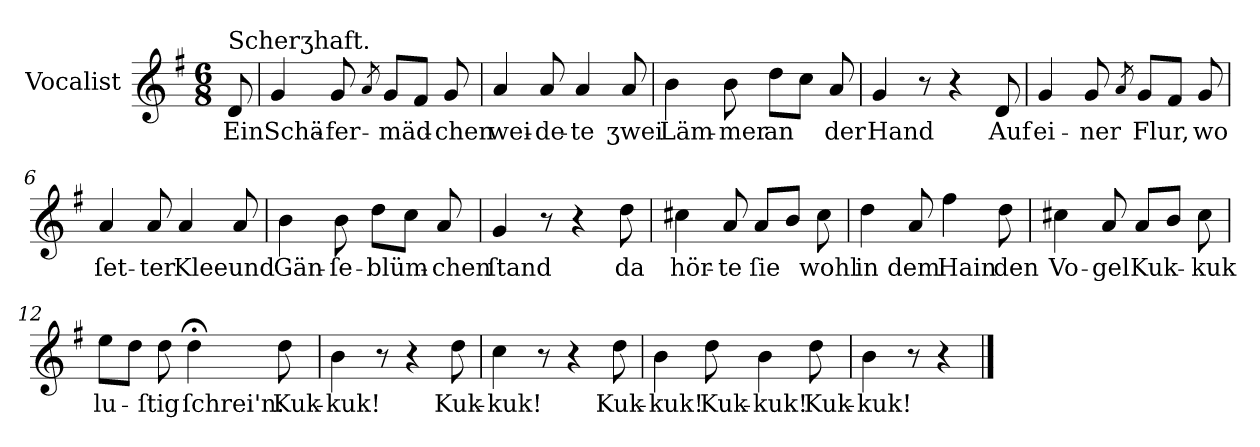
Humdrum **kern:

**kern	**text
*part1	*part1
*staff1	*staff1
*I"Vocalist	*
*clefG2	*
*k[f#]	*
*G:	*
*M6/8	*
=	=
!LO:TX:a:t=Scherʒhaft.	!
8d	Ein
=1	=1
4g	Schä-
8g	-fer-
8qa	.
8gL	-mäd-
8f#J	.
8g	-chen
=2	=2
4a	wei-
8a	-de-
4a	-te
8a	ʒwei
=3	=3
4b	Läm-
8b	-mer
8ddL	an
8ccJ	.
8a	der
=4	=4
4g	Hand
8r	.
4r	.
8d	Auf
=5	=5
4g	ei-
8g	-ner
8qa	.
8gL	Flur,
8f#J	.
8g	wo
=6	=6
4a	ſet-
8a	-ter
4a	Klee
8a	und
=7	=7
4b	Gän-
8b	-ſe-
8ddL	-blüm-
8ccJ	.
8a	-chen
=8	=8
4g	ſtand
8r	.
4r	.
8dd	da
=9	=9
4cc#X	hör-
8a	-te
8aL	ſie
8bJ	.
8cc#	wohl
=10	=10
4dd	in
8a	dem
4ff#	Hain
8dd	den
=11	=11
4cc#X	Vo-
8a	-gel
8aL	Kuk-
8bJ	.
8cc#	-kuk
=12	=12
8eeL	lu-
8ddJ	.
8dd	-ſtig
4dd;<	ſchrei'n:
8dd	Kuk-
=13	=13
4b	-kuk!
8r	.
4r	.
8dd	Kuk-
=14	=14
4cc	-kuk!
8r	.
4r	.
8dd	Kuk-
=15	=15
4b	-kuk!
8dd	Kuk-
4b	-kuk!
8dd	Kuk-
=16	=16
4b	-kuk!
8r	.
4r	.
==	==
*-	*-
